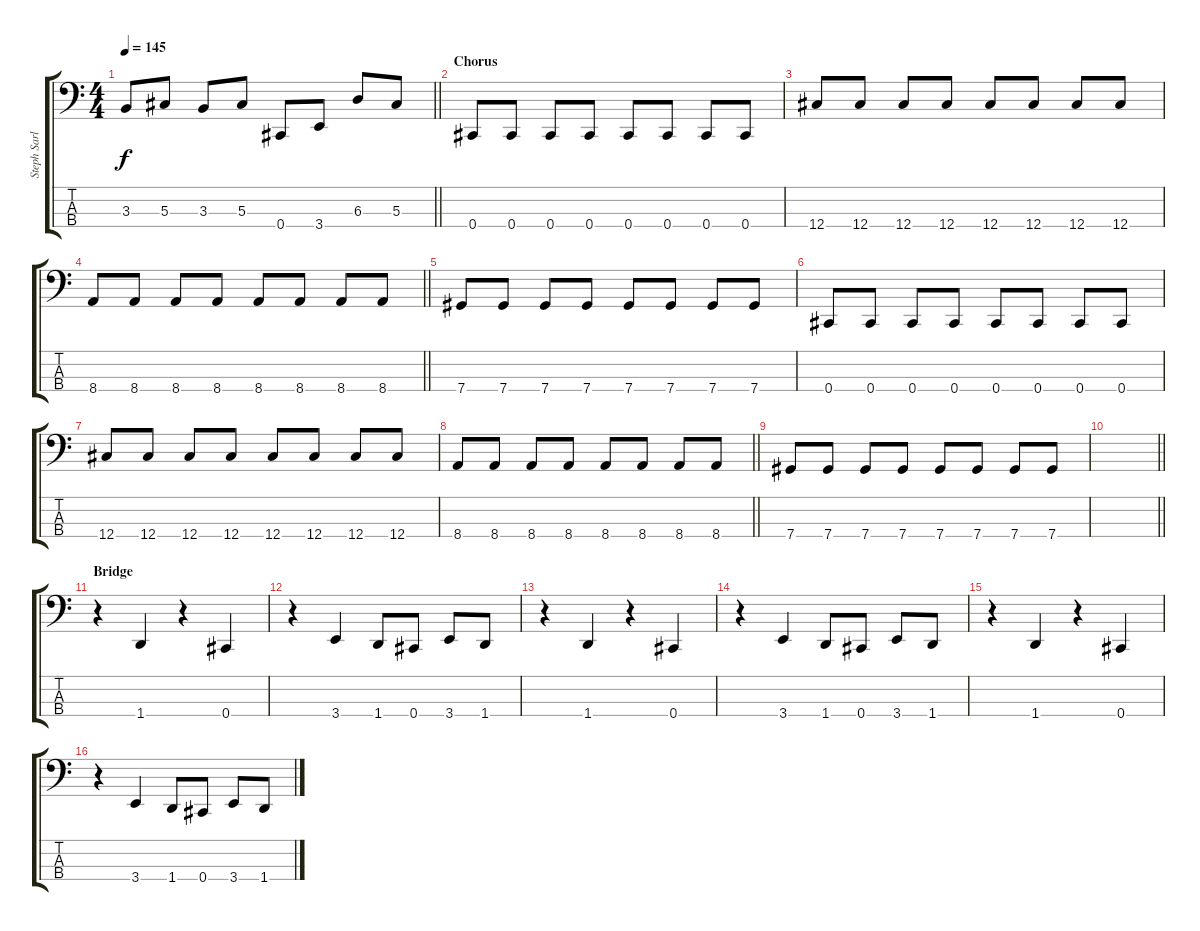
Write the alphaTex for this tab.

\track ("Steph Sarles (Bass)" "Steph Sarl") {instrument slapbass1}
\staff {score tabs}
\tuning (Gb2 Db2 Ab1 Db1) {hide}
\ts (4 4)
\tempo 145
\clef f4
\barLineRight lightlight
\ks c
3.3.8{dy f} 5.3.8 3.3.8 5.3.8 0.4.8 3.4.8 6.3.8 5.3.8 |
\section ("" "Chorus")
0.4.8 0.4.8 0.4.8 0.4.8 0.4.8 0.4.8 0.4.8 0.4.8 |
12.4.8 12.4.8 12.4.8 12.4.8 12.4.8 12.4.8 12.4.8 12.4.8 |
\barLineRight lightlight
8.4.8 8.4.8 8.4.8 8.4.8 8.4.8 8.4.8 8.4.8 8.4.8 |
7.4.8 7.4.8 7.4.8 7.4.8 7.4.8 7.4.8 7.4.8 7.4.8 |
0.4.8 0.4.8 0.4.8 0.4.8 0.4.8 0.4.8 0.4.8 0.4.8 |
12.4.8 12.4.8 12.4.8 12.4.8 12.4.8 12.4.8 12.4.8 12.4.8 |
\barLineRight lightlight
8.4.8 8.4.8 8.4.8 8.4.8 8.4.8 8.4.8 8.4.8 8.4.8 |
7.4.8 7.4.8 7.4.8 7.4.8 7.4.8 7.4.8 7.4.8 7.4.8 |
\barLineRight lightlight
|
\section ("" "Bridge")
r.4 1.4.4 r.4 0.4.4 |
r.4 3.4.4 1.4.8 0.4.8 3.4.8 1.4.8 |
r.4 1.4.4 r.4 0.4.4 |
r.4 3.4.4 1.4.8 0.4.8 3.4.8 1.4.8 |
r.4 1.4.4 r.4 0.4.4 |
r.4 3.4.4 1.4.8 0.4.8 3.4.8 1.4.8
